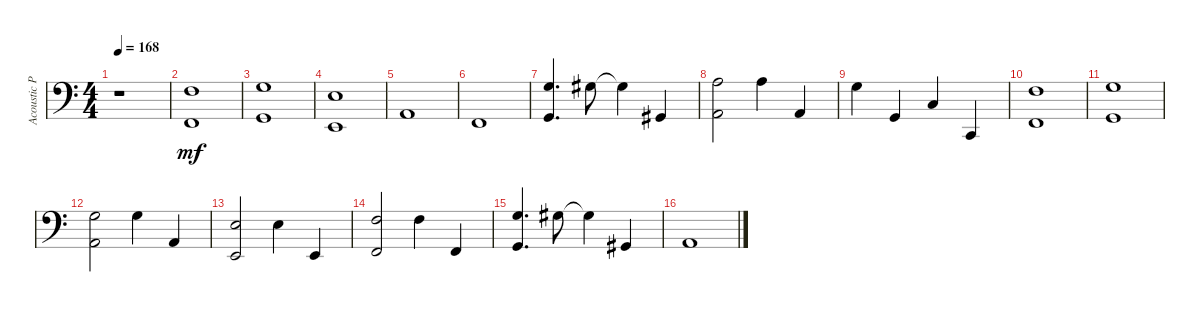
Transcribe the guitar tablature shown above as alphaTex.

\track ("Acoustic Piano (Staff 2)" "Acoustic P") {instrument acousticgrandpiano}
\staff {score}
\tuning (E4 B3 G3 D3 A2 E2 B1) {hide}
\ts (4 4)
\tempo 168
\clef f4
\ks c
r.1{dy mf} |
(3.4 1.6).1 |
(0.3 3.6).1 |
(2.4 0.6).1 |
0.5.1 |
1.6.1 |
(0.3 3.6).4{d} 1.3.8 1.3{t}.4 4.6.4 |
(2.3 0.5).2 2.3.4 0.5.4 |
0.3.4 3.6.4 3.5.4 1.7.4 |
(3.4 1.6).1 |
(0.3 3.6).1 |
(0.3 0.5).2 0.3.4 0.5.4 |
(2.4 0.6).2 2.4.4 0.6.4 |
(3.4 1.6).2 3.4.4 1.6.4 |
(0.3 3.6).4{d} 1.3.8 1.3{t}.4 4.6.4 |
0.5.1
